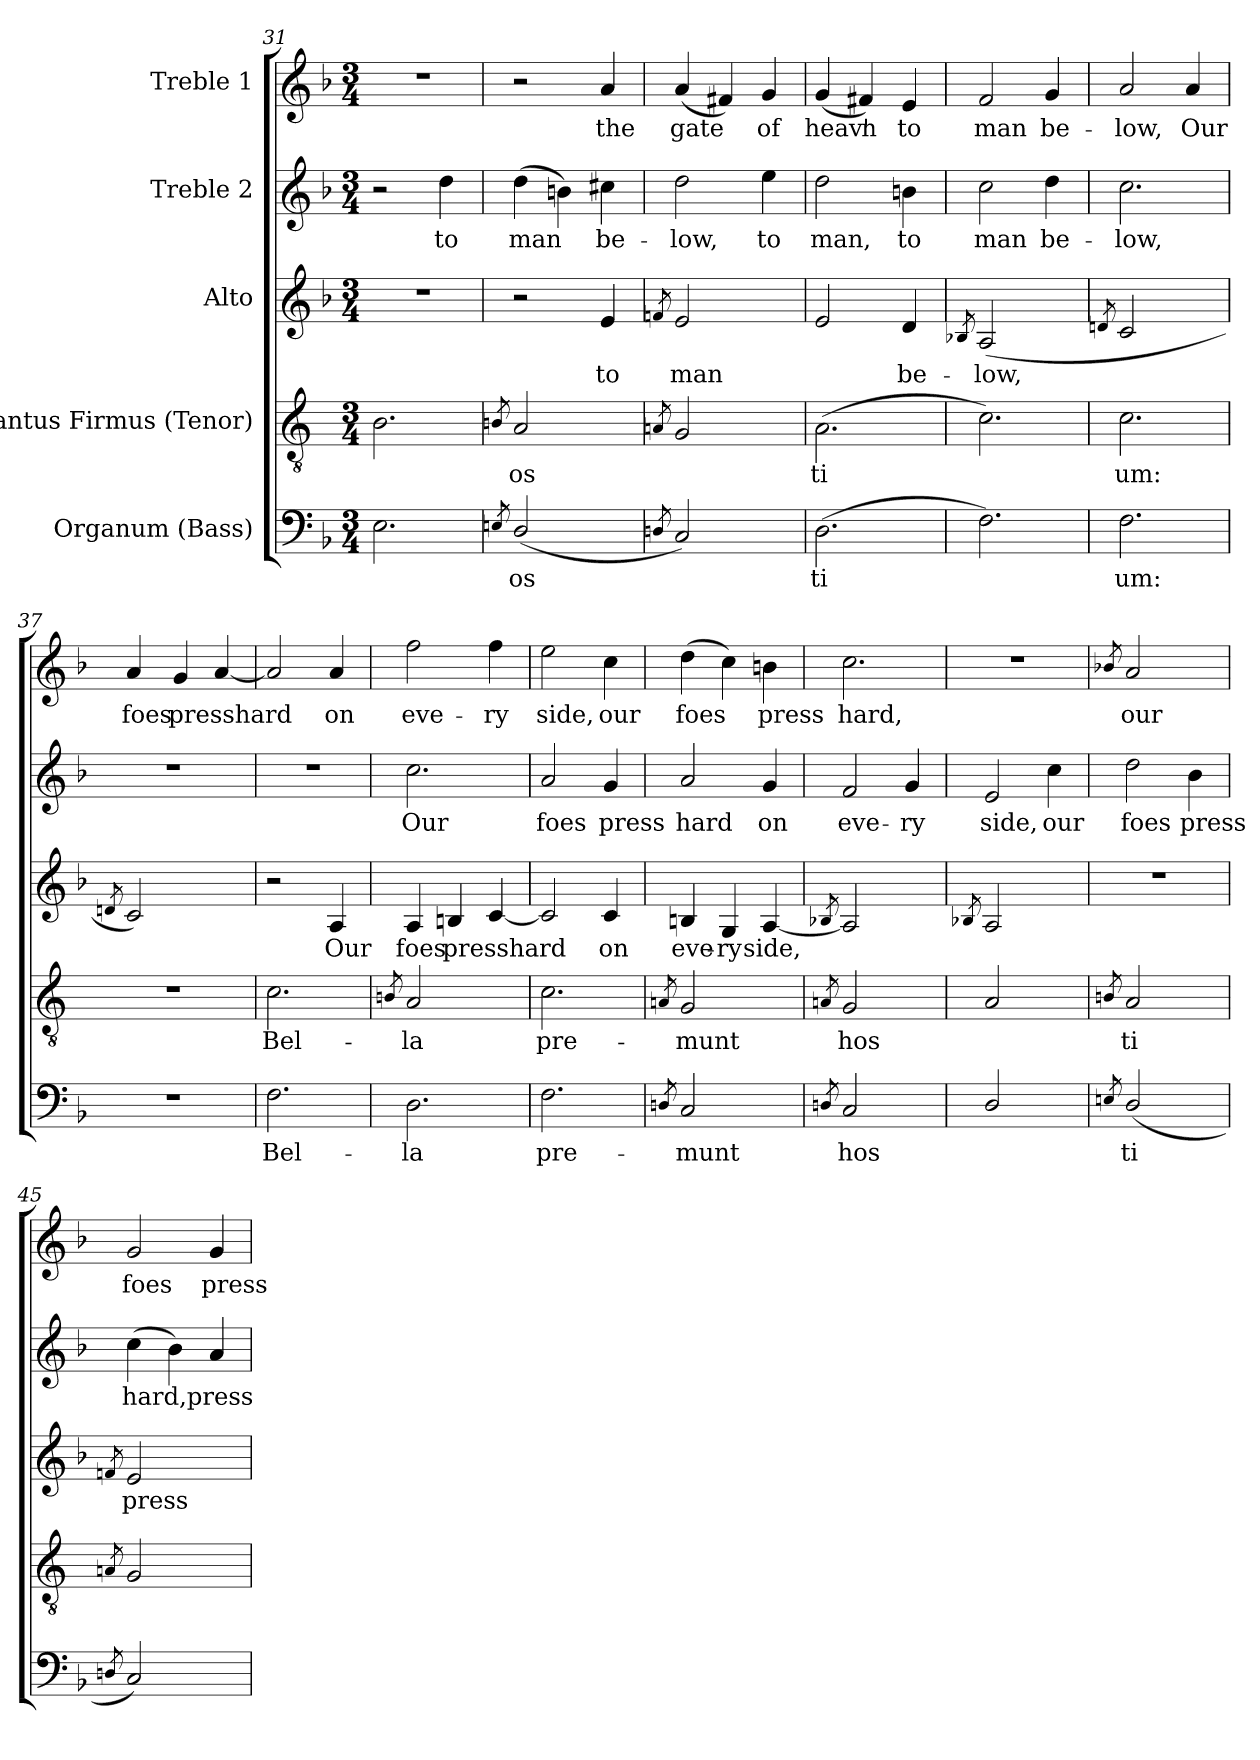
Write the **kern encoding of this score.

**kern	**text	**kern	**text	**kern	**text	**kern	**text	**kern	**text
*part5	*part5	*part4	*part4	*part3	*part3	*part2	*part2	*part1	*part1
*staff5	*staff5	*staff4	*staff4	*staff3	*staff3	*staff2	*staff2	*staff1	*staff1
*I"Organum (Bass)	*	*I"Cantus Firmus (Tenor)	*	*I"Alto	*	*I"Treble 2	*	*I"Treble 1	*
*clefF4	*	*clefGv2	*	*clefG2	*	*clefG2	*	*clefG2	*
*	*	*ITrd-3c-5	*	*	*	*	*	*	*
*k[b-]	*	*k[b-]	*	*k[b-]	*	*k[b-]	*	*k[b-]	*
*F:	*	*F:	*	*F:	*	*F:	*	*F:	*
*M3/4	*	*M3/4	*	*M3/4	*	*M3/4	*	*M3/4	*
=31	=31	=31	=31	=31	=31	=31	=31	=31	=31
!	!LO:LY:b:cj	!	!LO:LY:b:cj	!	!	!	!	!	!
2.E\	.	2.e\	.	2.r	.	2r	.	2.r	.
!	!	!	!	!	!	!	!LO:LY:b:cj	!	!
.	.	.	.	.	.	4dd\	to	.	.
=32	=32	=32	=32	=32	=32	=32	=32	=32	=32
8qEn/	.	8qen/	.	.	.	.	.	.	.
!	!LO:LY:b:cj	!	!LO:LY:b:cj	!	!	!	!LO:LY:b:cj	!	!
(<2D/	os-	2d/	os-	2r	.	(>4dd\	man	2r	.
!	!	!	!	!	!	!	!LO:LY:b:cj	!	!
.	.	.	.	.	.	4bn\)	.	.	.
!	!	!	!	!	!LO:LY:b:cj	!	!LO:LY:b:cj	!	!LO:LY:b:cj
4ryy	.	4ryy	.	4e/	to	4cc#X\	be-	4a/	the
=33	=33	=33	=33	=33	=33	=33	=33	=33	=33
8qDn/	.	8qdn/	.	8qfn/	.	.	.	.	.
!	!LO:LY:b:cj	!	!LO:LY:b:cj	!	!LO:LY:b:cj	!	!LO:LY:b:cj	!	!LO:LY:b:cj
2C/)	--	2c/	--	2e/	man	2dd\	-low,	(<4a/	gate
!	!	!	!	!	!	!	!	!	!LO:LY:b:cj
.	.	.	.	.	.	.	.	4f#X/)	.
!	!	!	!	!	!	!	!LO:LY:b:cj	!	!LO:LY:b:cj
4ryy	.	4ryy	.	4ryy	.	4ee\	to	4g/	of
=34	=34	=34	=34	=34	=34	=34	=34	=34	=34
!	!LO:LY:b:cj	!	!LO:LY:b:cj	!	!LO:LY:b:cj	!	!LO:LY:b:cj	!	!LO:LY:b:cj
(>2.D\	-ti-	(>2.d\	-ti-	2e/	.	2dd\	man,	(<4g/	heav'
!	!	!	!	!	!	!	!	!	!LO:LY:b:cj
.	.	.	.	.	.	.	.	4f#X/)	n
!	!	!	!	!	!LO:LY:b:cj	!	!LO:LY:b:cj	!	!LO:LY:b:cj
.	.	.	.	4d/	be-	4bn\	to	4e/	to
=35	=35	=35	=35	=35	=35	=35	=35	=35	=35
.	.	.	.	8qB-X/	.	.	.	.	.
!	!LO:LY:b:cj	!	!LO:LY:b:cj	!	!LO:LY:b:cj	!	!LO:LY:b:cj	!	!LO:LY:b:cj
2.F\)	--	2.f\)	--	(<2A/	-low,	2cc\	man	2f/	man
!	!	!	!	!	!	!	!LO:LY:b:cj	!	!LO:LY:b:cj
.	.	.	.	4ryy	.	4dd\	be-	4g/	be-
!!LO:PB:g=z
=36	=36	=36	=36	=36	=36	=36	=36	=36	=36
.	.	.	.	8qdn/	.	.	.	.	.
!	!LO:LY:b:cj	!	!LO:LY:b:cj	!	!LO:LY:b:cj	!	!LO:LY:b:cj	!	!LO:LY:b:cj
2.F\	-um:	2.f\	-um:	2c/	.	2.cc\	-low,	2a/	-low,
!	!	!	!	!	!	!	!	!	!LO:LY:b:cj
.	.	.	.	4ryy	.	.	.	4a/	Our
=37!	=37!	=37!	=37!	=37!	=37!	=37!	=37!	=37!	=37!
.	.	.	.	8qdn/	.	.	.	.	.
!	!	!	!	!	!LO:LY:b:cj	!	!	!	!LO:LY:b:cj
2.r	.	2.r	.	2c/)	.	2.r	.	4a/	foes
!	!	!	!	!	!	!	!	!	!LO:LY:b:cj
.	.	.	.	.	.	.	.	4g/	presshard
!	!	!	!	!	!	!	!	!	!LO:LY:b:cj
.	.	.	.	4ryy	.	.	.	[<4a/	.
=38	=38	=38	=38	=38	=38	=38	=38	=38	=38
!	!LO:LY:b:cj	!	!LO:LY:b:cj	!	!	!	!	!	!LO:LY:b:cj
2.F\	Bel-	2.f\	Bel-	2r	.	2.r	.	2a/]	.
!	!	!	!	!	!LO:LY:b:cj	!	!	!	!LO:LY:b:cj
.	.	.	.	4A/	Our	.	.	4a/	on
=39	=39	=39	=39	=39	=39	=39	=39	=39	=39
.	.	8qen/	.	.	.	.	.	.	.
!	!LO:LY:b:cj	!	!LO:LY:b:cj	!	!LO:LY:b:cj	!	!LO:LY:b:cj	!	!LO:LY:b:cj
2.D\	-la	2d/	-la	4A/	foes	2.cc\	Our	2ff\	eve-
!	!	!	!	!	!LO:LY:b:cj	!	!	!	!
.	.	.	.	4Bn/	presshard	.	.	.	.
!	!	!	!	!	!LO:LY:b:cj	!	!	!	!LO:LY:b:cj
.	.	4ryy	.	[<4c/	.	.	.	4ff\	-ry
=40	=40	=40	=40	=40	=40	=40	=40	=40	=40
!	!LO:LY:b:cj	!	!LO:LY:b:cj	!	!LO:LY:b:cj	!	!LO:LY:b:cj	!	!LO:LY:b:cj
2.F\	pre-	2.f\	pre-	2c/]	.	2a/	foes	2ee\	side,
!	!	!	!	!	!LO:LY:b:cj	!	!LO:LY:b:cj	!	!LO:LY:b:cj
.	.	.	.	4c/	on	4g/	press	4cc\	our
=41	=41	=41	=41	=41	=41	=41	=41	=41	=41
8qDn/	.	8qdn/	.	.	.	.	.	.	.
!	!LO:LY:b:cj	!	!LO:LY:b:cj	!	!LO:LY:b:cj	!	!LO:LY:b:cj	!	!LO:LY:b:cj
2C/	-munt	2c/	-munt	4Bn/	eve-	2a/	hard	(>4dd\	foes
!	!	!	!	!	!LO:LY:b:cj	!	!	!	!LO:LY:b:cj
.	.	.	.	4G/	-ry	.	.	4cc\)	.
!	!	!	!	!	!LO:LY:b:cj	!	!LO:LY:b:cj	!	!LO:LY:b:cj
4ryy	.	4ryy	.	[<4A/	side,	4g/	on	4bn\	press
=42	=42	=42	=42	=42	=42	=42	=42	=42	=42
8qDn/	.	8qdn/	.	8qB-X/	.	.	.	.	.
!	!LO:LY:b:cj	!	!LO:LY:b:cj	!	!LO:LY:b:cj	!	!LO:LY:b:cj	!	!LO:LY:b:cj
2C/	hos-	2c/	hos-	2A/]	.	2f/	eve-	2.cc\	hard,
!	!	!	!	!	!	!	!LO:LY:b:cj	!	!
4ryy	.	4ryy	.	4ryy	.	4g/	-ry	.	.
=43	=43	=43	=43	=43	=43	=43	=43	=43	=43
.	.	.	.	8qB-X/	.	.	.	.	.
!	!LO:LY:b:cj	!	!LO:LY:b:cj	!	!LO:LY:b:cj	!	!LO:LY:b:cj	!	!
2D/	--	2d/	--	2A/	.	2e/	side,	2.r	.
!	!	!	!	!	!	!	!LO:LY:b:cj	!	!
4ryy	.	4ryy	.	4ryy	.	4cc\	our	.	.
!!LO:PB:g=z
=44	=44	=44	=44	=44	=44	=44	=44	=44	=44
8qEn/	.	8qen/	.	.	.	.	.	8qb-X/	.
!	!LO:LY:b:cj	!	!LO:LY:b:cj	!	!	!	!LO:LY:b:cj	!	!LO:LY:b:cj
(<2D/	-ti-	2d/	-ti-	2.r	.	2dd\	foes	2a/	our
!	!	!	!	!	!	!	!LO:LY:b:cj	!	!
4ryy	.	4ryy	.	.	.	4b-\	press	4ryy	.
=45	=45	=45	=45	=45	=45	=45	=45	=45	=45
8qDn/	.	8qdn/	.	8qfn/	.	.	.	.	.
!	!LO:LY:b:cj	!	!LO:LY:b:cj	!	!LO:LY:b:cj	!	!LO:LY:b:cj	!	!LO:LY:b:cj
2C/)	--	2c/	--	2e/	press	(>4cc\	hard,press	2g/	foes
!	!	!	!	!	!	!	!LO:LY:b:cj	!	!
.	.	.	.	.	.	4b-\)	.	.	.
!	!	!	!	!	!	!	!LO:LY:b:cj	!	!LO:LY:b:cj
4ryy	.	4ryy	.	4ryy	.	4a/	.	4g/	press
=	=	=	=	=	=	=	=	=	=
*-	*-	*-	*-	*-	*-	*-	*-	*-	*-
